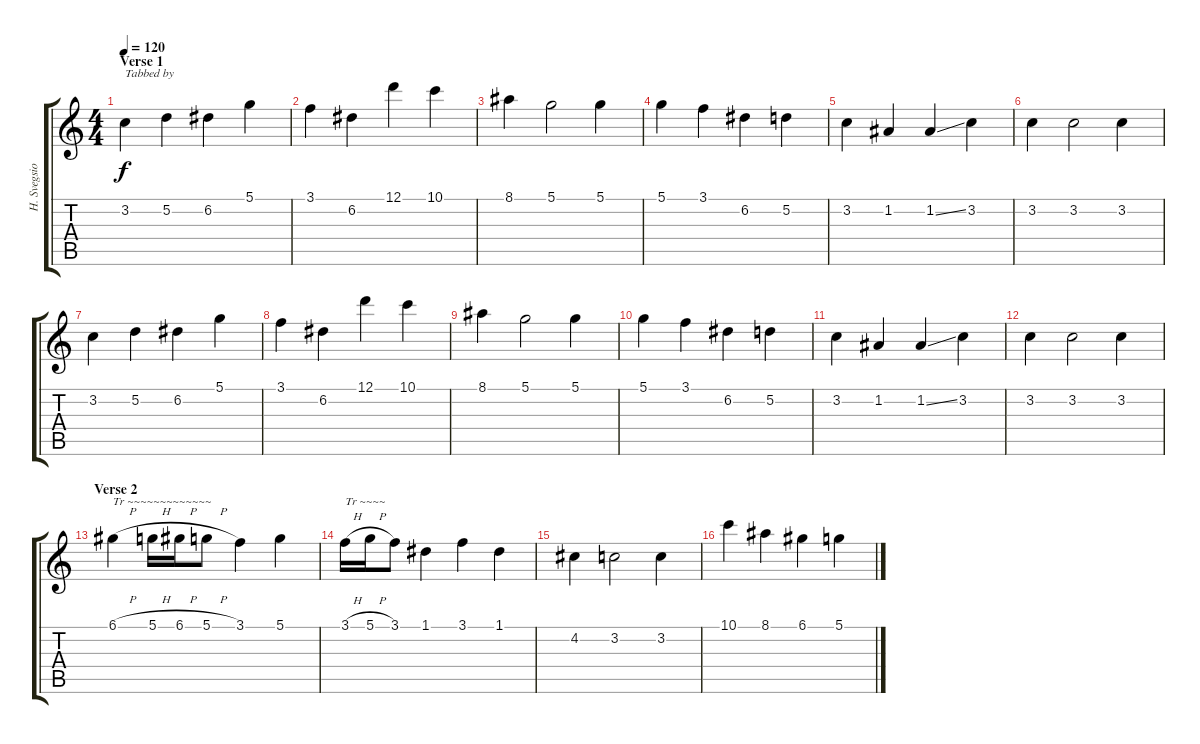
\track ("H. Svegsio (Steel)" "H. Svegsio") {instrument acousticguitarsteel}
\staff {score tabs}
\tuning (D4 A3 F3 C3 G2 D2) {hide}
\ts (4 4)
\section ("" "Verse 1")
\tempo 120
\clef g2
\ks c
3.2.4{txt "Tabbed by" dy f instrument acousticguitarsteel} 5.2.4 6.2.4 5.1.4 |
3.1.4 6.2.4 12.1.4 10.1.4 |
8.1.4 5.1.2 5.1.4 |
5.1.4 3.1.4 6.2.4 5.2.4 |
3.2.4 1.2.4 1.2{ss}.4 3.2.4 |
3.2.4 3.2.2 3.2.4 |
3.2.4 5.2.4 6.2.4 5.1.4 |
3.1.4 6.2.4 12.1.4 10.1.4 |
8.1.4 5.1.2 5.1.4 |
5.1.4 3.1.4 6.2.4 5.2.4 |
3.2.4 1.2.4 1.2{ss}.4 3.2.4 |
3.2.4 3.2.2 3.2.4 |
\section ("" "Verse 2")
6.1{h}.4{txt "Tr ~~~~~~~~~~~~~"} 5.1{h}.16 6.1{h}.16 5.1{h}.8 3.1.4 5.1.4 |
3.1{h}.16{txt "Tr ~~~~"} 5.1{h}.16 3.1.8 1.1.4 3.1.4 1.1.4 |
4.2.4 3.2.2 3.2.4 |
10.1.4 8.1.4 6.1.4 5.1.4
